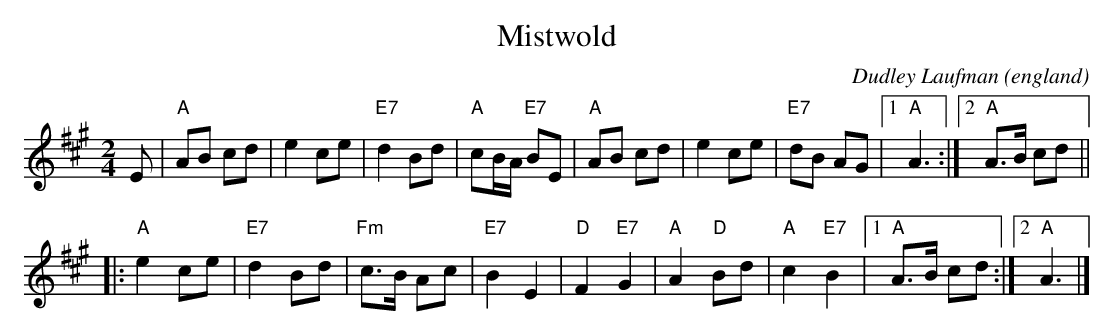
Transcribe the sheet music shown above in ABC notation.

X:1
T: Mistwold
O:england
C: Dudley Laufman
M: 2/4
L: 1/8
K: A
E \
| "A"AB cd | e2 ce | "E7"d2 Bd | "A"cB/A/ "E7"BE \
| "A"AB cd | e2 ce | "E7"dB AG |1 "A"A3 :|2 "A"A>B cd ||
|: "A"e2 ce | "E7"d2 Bd | "Fm"c>B Ac | "E7"B2 E2 \
| "D"F2 "E7"G2 | "A"A2 "D"Bd | "A"c2 "E7"B2 |1 "A"A>B cd :|2 "A"A3 |]
